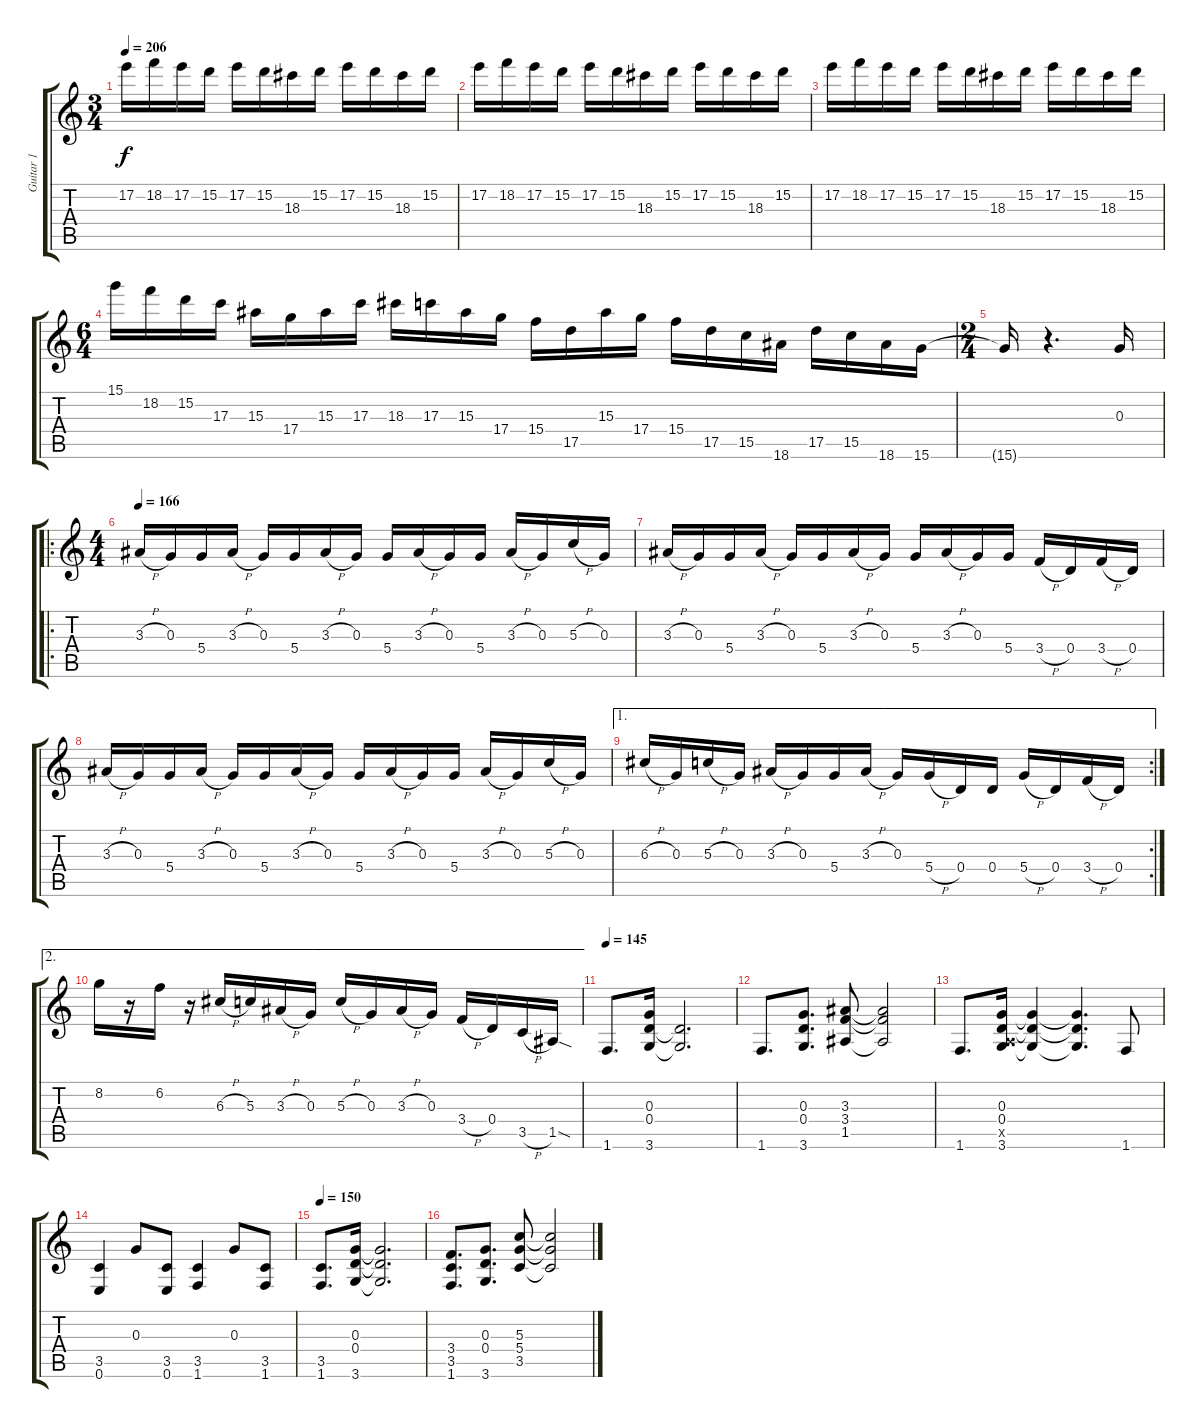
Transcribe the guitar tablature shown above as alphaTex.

\track ("Guitar 1" "Guitar 1") {instrument distortionguitar}
\staff {score tabs}
\tuning (E4 B3 G3 D3 A2 E2) {hide}
\ts (3 4)
\tempo 206
\clef g2
\ks c
17.2.16{dy f instrument distortionguitar} 18.2.16 17.2.16 15.2.16 17.2.16 15.2.16 18.3.16 15.2.16 17.2.16 15.2.16 18.3.16 15.2.16 |
17.2.16 18.2.16 17.2.16 15.2.16 17.2.16 15.2.16 18.3.16 15.2.16 17.2.16 15.2.16 18.3.16 15.2.16 |
17.2.16 18.2.16 17.2.16 15.2.16 17.2.16 15.2.16 18.3.16 15.2.16 17.2.16 15.2.16 18.3.16 15.2.16 |
\ts (6 4)
15.1.16 18.2.16 15.2.16 17.3.16 15.3.16 17.4.16 15.3.16 17.3.16 18.3.16 17.3.16 15.3.16 17.4.16 15.4.16 17.5.16 15.3.16 17.4.16 15.4.16 17.5.16 15.5.16 18.6.16 17.5.16 15.5.16 18.6.16 15.6.16 |
\ts (2 4)
15.6{t}.16 r.4{d} 0.3.16 |
\ro
\ts (4 4)
\tempo 166
3.3{h}.16 0.3.16 5.4.16 3.3{h}.16 0.3.16 5.4.16 3.3{h}.16 0.3.16 5.4.16 3.3{h}.16 0.3.16 5.4.16 3.3{h}.16 0.3.16 5.3{h}.16 0.3.16 |
3.3{h}.16 0.3.16 5.4.16 3.3{h}.16 0.3.16 5.4.16 3.3{h}.16 0.3.16 5.4.16 3.3{h}.16 0.3.16 5.4.16 3.4{h}.16 0.4.16 3.4{h}.16 0.4.16 |
3.3{h}.16 0.3.16 5.4.16 3.3{h}.16 0.3.16 5.4.16 3.3{h}.16 0.3.16 5.4.16 3.3{h}.16 0.3.16 5.4.16 3.3{h}.16 0.3.16 5.3{h}.16 0.3.16 |
\ae 1
\rc 2
6.3{h}.16 0.3.16 5.3{h}.16 0.3.16 3.3{h}.16 0.3.16 5.4.16 3.3{h}.16 0.3.16 5.4{h}.16 0.4.16 0.4.16 5.4{h}.16 0.4.16 3.4{h}.16 0.4.16 |
\ae 2
8.2.16 r.16 6.2.16 r.16 6.3{h}.16 5.3.16 3.3{h}.16 0.3.16 5.3{h}.16 0.3.16 3.3{h}.16 0.3.16 3.4{h}.16 0.4.16 3.5{h}.16 1.5{sod}.16 |
\tempo 145
1.6.8{d} (0.3 0.4 3.6).16 (0.4{t} 3.6{t}).2{d} |
1.6.8{d} (0.3 0.4 3.6).8{d} (3.3 3.4 1.5).8 (3.3{t} 3.4{t} 1.5{t}).2 |
1.6.8{d} (0.3 0.4 0.5{x} 3.6).16 (0.3{t} 0.4{t} 3.6{t}).4 (0.3{t} 0.4{t} 3.6{t}).4{d} 1.6.8 |
(3.5 0.6).4 0.3.8 (3.5 0.6).8 (3.5 1.6).4 0.3.8 (3.5 1.6).8 |
\tempo 150
(3.5 1.6).8{d} (0.3 0.4 3.6).16 (0.3{t} 0.4{t} 3.6{t}).2{d} |
(3.4 3.5 1.6).8{d} (0.3 0.4 3.6).8{d} (5.3 5.4 3.5).8 (5.3{t} 5.4{t} 3.5{t}).2
